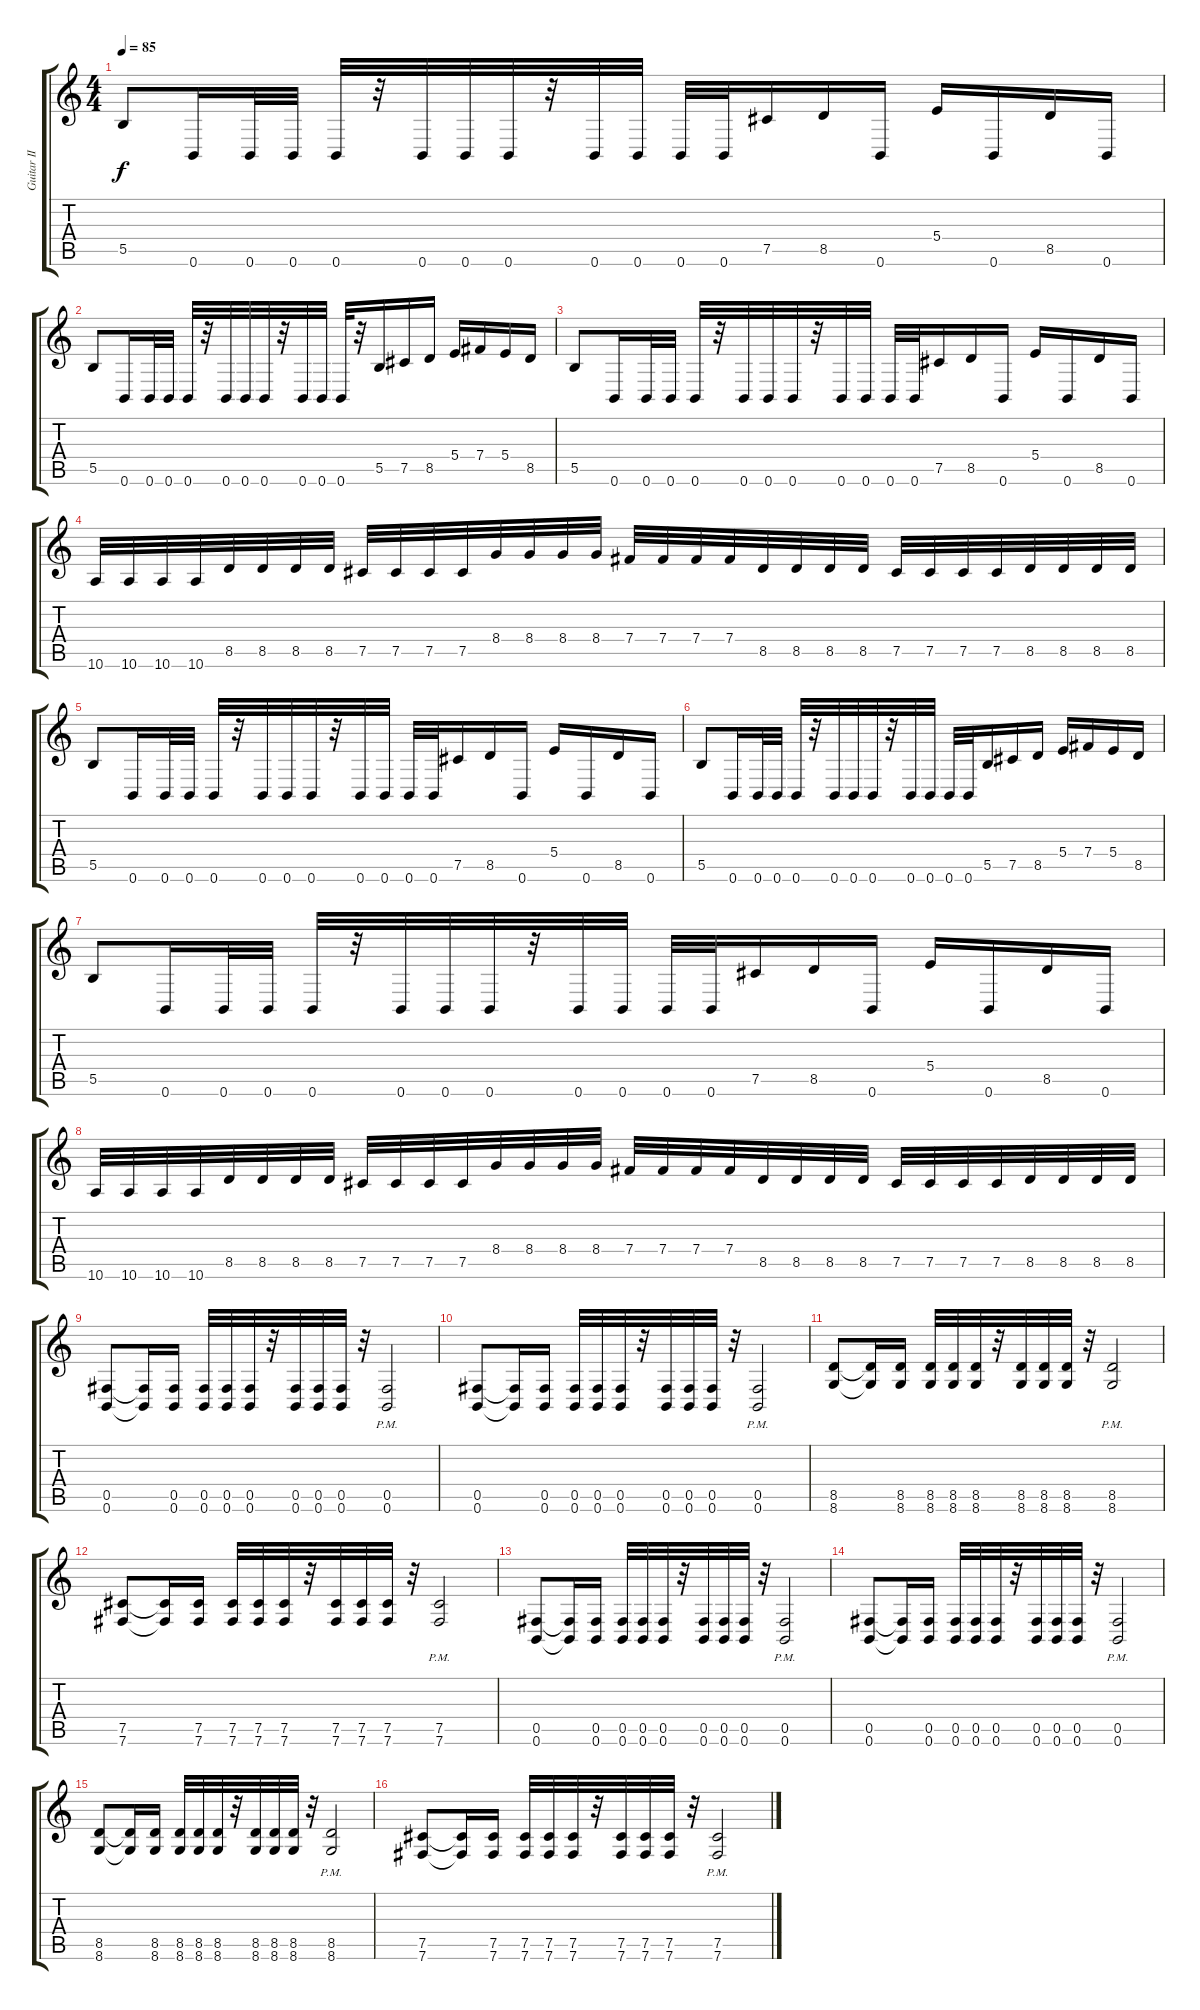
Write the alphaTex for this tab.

\track ("Guitar II" "Guitar II") {instrument distortionguitar}
\staff {score tabs}
\tuning (Db4 Ab3 E3 B2 Gb2 B1) {hide}
\ts (4 4)
\tempo 85
\clef g2
\ks c
5.5.8{dy f} 0.6.16 0.6.32 0.6.32 0.6.32 r.32 0.6.32 0.6.32 0.6.32 r.32 0.6.32 0.6.32 0.6.32 0.6.32 7.5.16 8.5.16 0.6.16 5.4.16 0.6.16 8.5.16 0.6.16 |
5.5.8 0.6.16 0.6.32 0.6.32 0.6.32 r.32 0.6.32 0.6.32 0.6.32 r.32 0.6.32 0.6.32 0.6.32 r.32 5.5.16 7.5.16 8.5.16 5.4.16 7.4.16 5.4.16 8.5.16 |
5.5.8 0.6.16 0.6.32 0.6.32 0.6.32 r.32 0.6.32 0.6.32 0.6.32 r.32 0.6.32 0.6.32 0.6.32 0.6.32 7.5.16 8.5.16 0.6.16 5.4.16 0.6.16 8.5.16 0.6.16 |
10.6.32 10.6.32 10.6.32 10.6.32 8.5.32 8.5.32 8.5.32 8.5.32 7.5.32 7.5.32 7.5.32 7.5.32 8.4.32 8.4.32 8.4.32 8.4.32 7.4.32 7.4.32 7.4.32 7.4.32 8.5.32 8.5.32 8.5.32 8.5.32 7.5.32 7.5.32 7.5.32 7.5.32 8.5.32 8.5.32 8.5.32 8.5.32 |
5.5.8 0.6.16 0.6.32 0.6.32 0.6.32 r.32 0.6.32 0.6.32 0.6.32 r.32 0.6.32 0.6.32 0.6.32 0.6.32 7.5.16 8.5.16 0.6.16 5.4.16 0.6.16 8.5.16 0.6.16 |
5.5.8 0.6.16 0.6.32 0.6.32 0.6.32 r.32 0.6.32 0.6.32 0.6.32 r.32 0.6.32 0.6.32 0.6.32 0.6.32 5.5.16 7.5.16 8.5.16 5.4.16 7.4.16 5.4.16 8.5.16 |
5.5.8 0.6.16 0.6.32 0.6.32 0.6.32 r.32 0.6.32 0.6.32 0.6.32 r.32 0.6.32 0.6.32 0.6.32 0.6.32 7.5.16 8.5.16 0.6.16 5.4.16 0.6.16 8.5.16 0.6.16 |
10.6.32 10.6.32 10.6.32 10.6.32 8.5.32 8.5.32 8.5.32 8.5.32 7.5.32 7.5.32 7.5.32 7.5.32 8.4.32 8.4.32 8.4.32 8.4.32 7.4.32 7.4.32 7.4.32 7.4.32 8.5.32 8.5.32 8.5.32 8.5.32 7.5.32 7.5.32 7.5.32 7.5.32 8.5.32 8.5.32 8.5.32 8.5.32 |
(0.5 0.6).8 (0.5{t} 0.6{t}).16 (0.5 0.6).16 (0.5 0.6).32 (0.5 0.6).32 (0.5 0.6).32 r.32 (0.5 0.6).32 (0.5 0.6).32 (0.5 0.6).32 r.32 (0.5{pm} 0.6{pm}).2 |
(0.5 0.6).8 (0.5{t} 0.6{t}).16 (0.5 0.6).16 (0.5 0.6).32 (0.5 0.6).32 (0.5 0.6).32 r.32 (0.5 0.6).32 (0.5 0.6).32 (0.5 0.6).32 r.32 (0.5{pm} 0.6{pm}).2 |
(8.5 8.6).8 (8.5{t} 8.6{t}).16 (8.5 8.6).16 (8.5 8.6).32 (8.5 8.6).32 (8.5 8.6).32 r.32 (8.5 8.6).32 (8.5 8.6).32 (8.5 8.6).32 r.32 (8.5{pm} 8.6{pm}).2 |
(7.5 7.6).8 (7.5{t} 7.6{t}).16 (7.5 7.6).16 (7.5 7.6).32 (7.5 7.6).32 (7.5 7.6).32 r.32 (7.5 7.6).32 (7.5 7.6).32 (7.5 7.6).32 r.32 (7.5{pm} 7.6{pm}).2 |
(0.5 0.6).8 (0.5{t} 0.6{t}).16 (0.5 0.6).16 (0.5 0.6).32 (0.5 0.6).32 (0.5 0.6).32 r.32 (0.5 0.6).32 (0.5 0.6).32 (0.5 0.6).32 r.32 (0.5{pm} 0.6{pm}).2 |
(0.5 0.6).8 (0.5{t} 0.6{t}).16 (0.5 0.6).16 (0.5 0.6).32 (0.5 0.6).32 (0.5 0.6).32 r.32 (0.5 0.6).32 (0.5 0.6).32 (0.5 0.6).32 r.32 (0.5{pm} 0.6{pm}).2 |
(8.5 8.6).8 (8.5{t} 8.6{t}).16 (8.5 8.6).16 (8.5 8.6).32 (8.5 8.6).32 (8.5 8.6).32 r.32 (8.5 8.6).32 (8.5 8.6).32 (8.5 8.6).32 r.32 (8.5{pm} 8.6{pm}).2 |
(7.5 7.6).8 (7.5{t} 7.6{t}).16 (7.5 7.6).16 (7.5 7.6).32 (7.5 7.6).32 (7.5 7.6).32 r.32 (7.5 7.6).32 (7.5 7.6).32 (7.5 7.6).32 r.32 (7.5{pm} 7.6{pm}).2
